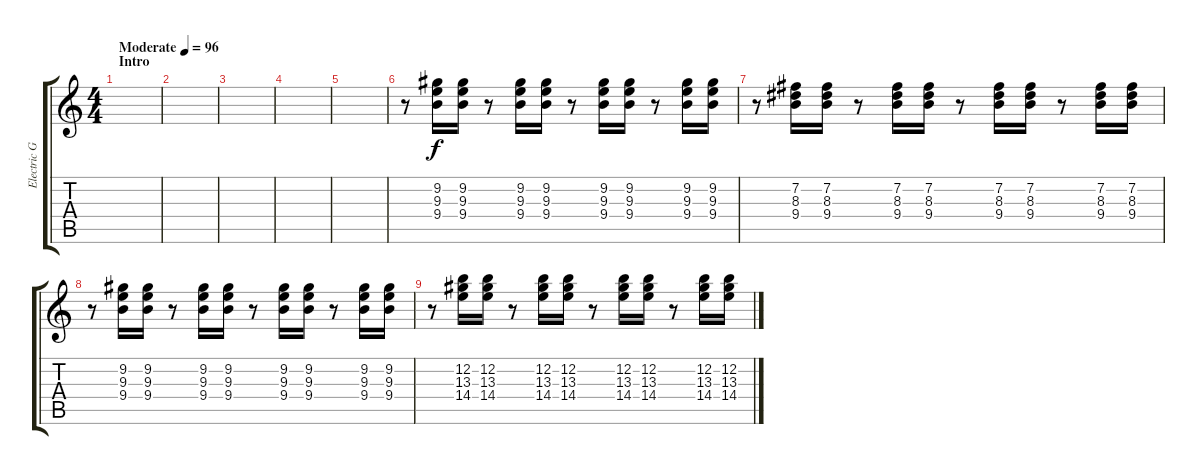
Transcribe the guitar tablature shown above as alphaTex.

\track ("Electric Guitar" "Electric G") {instrument electricguitarjazz}
\staff {score tabs}
\tuning (E4 B3 G3 D3 A2 E2) {hide}
\ts (4 4)
\section ("" "Intro")
\tempo (96 "Moderate")
\clef g2
\ks c
|
|
|
|
|
r.8 (9.2 9.3 9.4).16 (9.2 9.3 9.4).16 r.8 (9.2 9.3 9.4).16 (9.2 9.3 9.4).16 r.8 (9.2 9.3 9.4).16 (9.2 9.3 9.4).16 r.8 (9.2 9.3 9.4).16 (9.2 9.3 9.4).16 |
r.8 (7.2 8.3 9.4).16 (7.2 8.3 9.4).16 r.8 (7.2 8.3 9.4).16 (7.2 8.3 9.4).16 r.8 (7.2 8.3 9.4).16 (7.2 8.3 9.4).16 r.8 (7.2 8.3 9.4).16 (7.2 8.3 9.4).16 |
r.8 (9.2 9.3 9.4).16 (9.2 9.3 9.4).16 r.8 (9.2 9.3 9.4).16 (9.2 9.3 9.4).16 r.8 (9.2 9.3 9.4).16 (9.2 9.3 9.4).16 r.8 (9.2 9.3 9.4).16 (9.2 9.3 9.4).16 |
r.8 (12.2 13.3 14.4).16 (12.2 13.3 14.4).16 r.8 (12.2 13.3 14.4).16 (12.2 13.3 14.4).16 r.8 (12.2 13.3 14.4).16 (12.2 13.3 14.4).16 r.8 (12.2 13.3 14.4).16 (12.2 13.3 14.4).16
